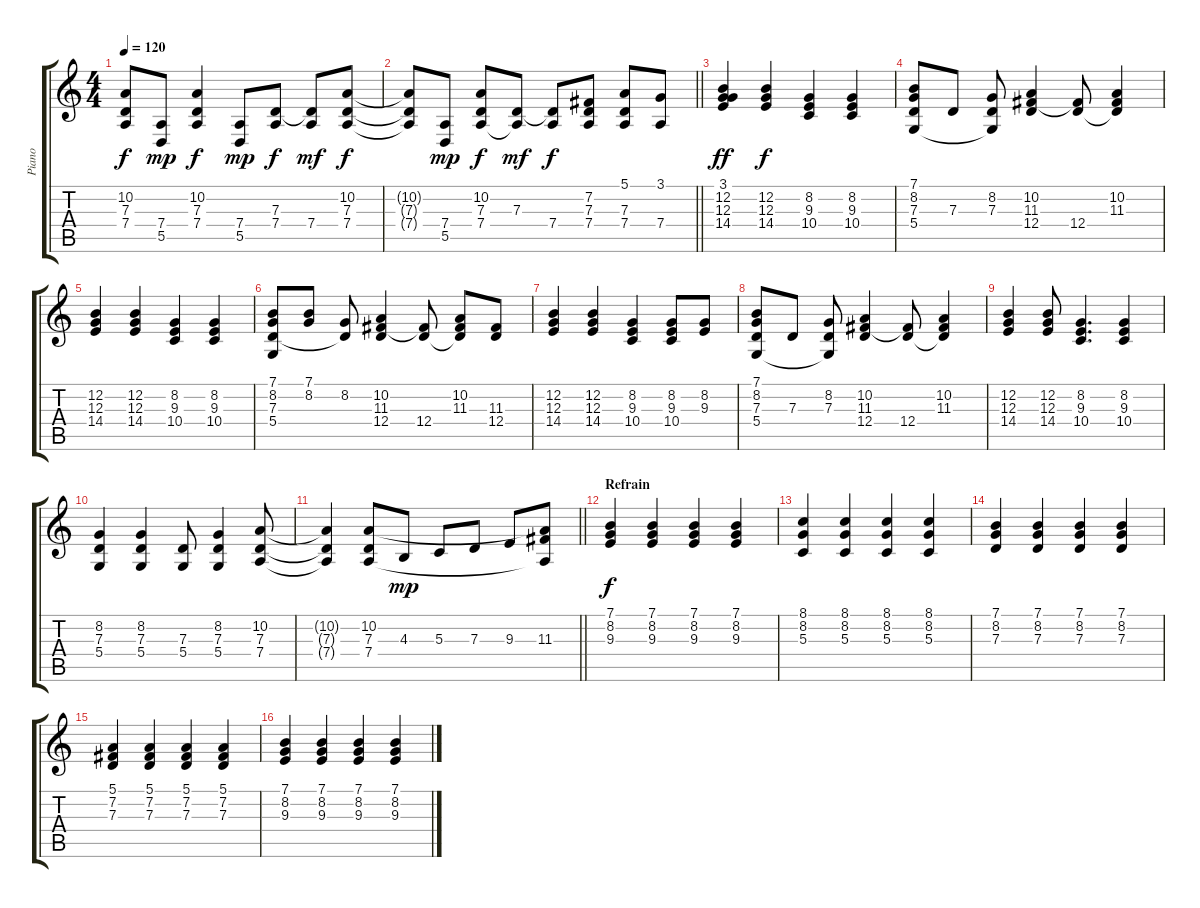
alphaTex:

\track ("Piano" "Piano") {instrument acousticgrandpiano}
\staff {score tabs}
\tuning (E4 B3 G3 D3 A2 E2) {hide}
\ts (4 4)
\tempo 120
\clef g2
\ks c
(10.2{t} 7.3{t} 7.4{t}).8{dy f} (7.4 5.5).8{dy mp} (10.2 7.3 7.4).4{dy f} (7.4 5.5).8{dy mp} (7.3 7.4).8{dy f} (7.3{t} 7.4).8{dy mf} (10.2 7.3 7.4).8{dy f} |
\barLineRight lightlight
(10.2{t} 7.3{t} 7.4{t}).8 (7.4 5.5).8{dy mp} (10.2 7.3 7.4).8{dy f} (7.3 7.4{t}).8{dy mf} (7.3{t} 7.4).8{dy f} (7.2 7.3 7.4).8 (5.1 7.3 7.4).8 (3.1 7.4).8 |
(3.1 12.2 12.3 14.4).4{dy ff} (12.2 12.3 14.4).4{dy f} (8.2 9.3 10.4).4 (8.2 9.3 10.4).4 |
(7.1 8.2 7.3 5.4).8 7.3.8 (8.2 7.3 5.4{t}).8 (10.2 11.3 12.4).4 (11.3{t} 12.4).8 (10.2 11.3 12.4{t}).4 |
(12.2 12.3 14.4).4 (12.2 12.3 14.4).4 (8.2 9.3 10.4).4 (8.2 9.3 10.4).4 |
(7.1 8.2 7.3 5.4).8 (7.1 8.2).8 (8.2 7.3{t}).8 (10.2 11.3 12.4).4 (11.3{t} 12.4).8 (10.2 11.3 12.4{t}).8 (11.3 12.4).8 |
(12.2 12.3 14.4).4 (12.2 12.3 14.4).4 (8.2 9.3 10.4).4 (8.2 9.3 10.4).8 (8.2 9.3).8 |
(7.1 8.2 7.3 5.4).8 7.3.8 (8.2 7.3 5.4{t}).8 (10.2 11.3 12.4).4 (11.3{t} 12.4).8 (10.2 11.3 12.4{t}).4 |
(12.2 12.3 14.4).4 (12.2 12.3 14.4).8 (8.2 9.3 10.4).4{d} (8.2 9.3 10.4).4 |
(8.2 7.3 5.4).4 (8.2 7.3 5.4).4 (7.3 5.4).8 (8.2 7.3 5.4).4 (10.2 7.3 7.4).8 |
\barLineRight lightlight
(10.2{t} 7.3{t} 7.4{t}).4 (10.2 7.3 7.4).8 4.3.8{dy mp} 5.3.8 7.3.8 9.3.8 (10.2{t} 11.3 7.4{t}).8 |
\section ("" "Refrain")
(7.1 8.2 9.3).4{dy f} (7.1 8.2 9.3).4 (7.1 8.2 9.3).4 (7.1 8.2 9.3).4 |
(8.1 8.2 5.3).4 (8.1 8.2 5.3).4 (8.1 8.2 5.3).4 (8.1 8.2 5.3).4 |
(7.1 8.2 7.3).4 (7.1 8.2 7.3).4 (7.1 8.2 7.3).4 (7.1 8.2 7.3).4 |
(5.1 7.2 7.3).4 (5.1 7.2 7.3).4 (5.1 7.2 7.3).4 (5.1 7.2 7.3).4 |
(7.1 8.2 9.3).4 (7.1 8.2 9.3).4 (7.1 8.2 9.3).4 (7.1 8.2 9.3).4
